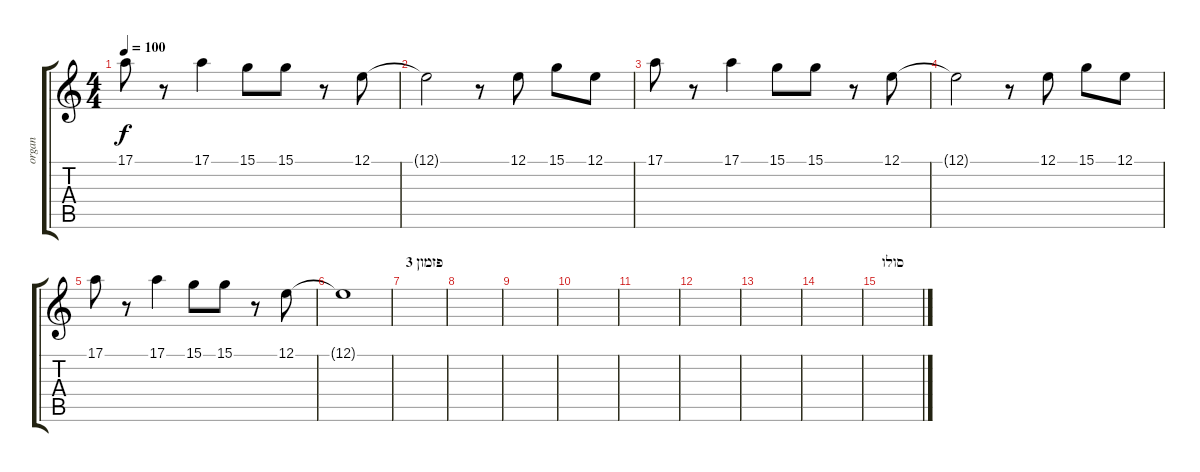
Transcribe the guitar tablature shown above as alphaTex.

\track ("organ" "organ") {instrument rockorgan}
\staff {score tabs}
\tuning (E4 B3 G3 D3 A2 E2) {hide}
\ts (4 4)
\tempo 100
\clef g2
\ks c
17.1.8{dy f} r.8 17.1.4 15.1.8 15.1.8 r.8 12.1.8 |
12.1{t}.2 r.8 12.1.8 15.1.8 12.1.8 |
17.1.8 r.8 17.1.4 15.1.8 15.1.8 r.8 12.1.8 |
12.1{t}.2 r.8 12.1.8 15.1.8 12.1.8 |
17.1.8 r.8 17.1.4 15.1.8 15.1.8 r.8 12.1.8 |
12.1{t}.1 |
\section ("" "פזמון 3")
|
|
|
|
|
|
|
|
\section ("" "סולו")
